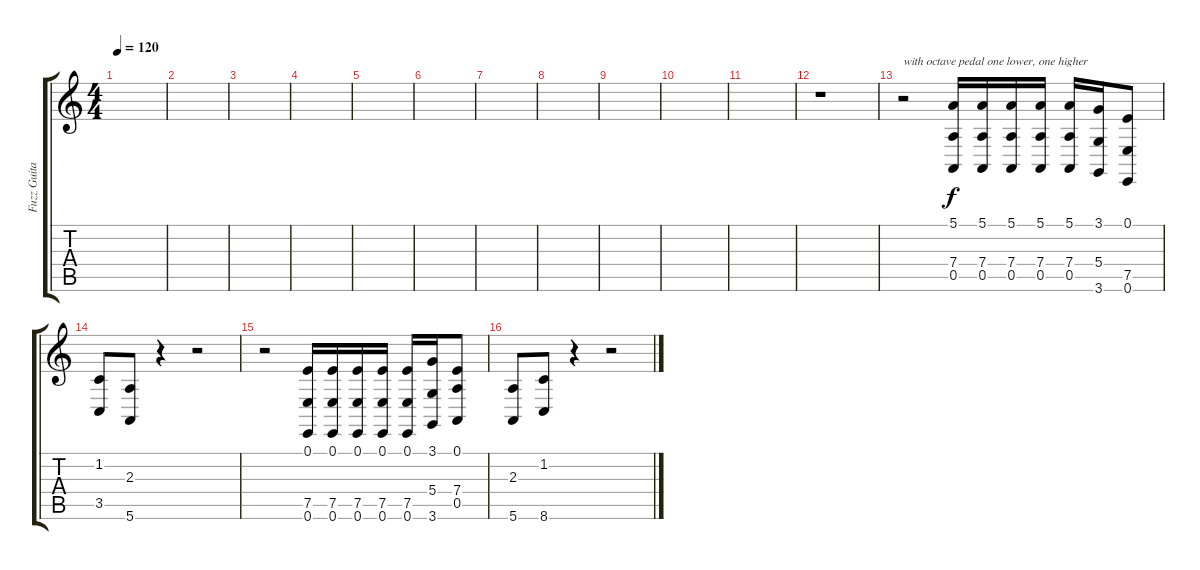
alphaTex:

\track ("Fuzz Guitar" "Fuzz Guita") {instrument lead2sawtooth}
\staff {score tabs}
\tuning (E4 B3 G3 D3 A2 E2) {hide}
\ts (4 4)
\tempo 120
\clef g2
\ks c
|
|
|
|
|
|
|
|
|
|
|
r.1 |
r.2{txt "with octave pedal one lower, one higher"} (5.1 7.4 0.5).16 (5.1 7.4 0.5).16 (5.1 7.4 0.5).16 (5.1 7.4 0.5).16 (5.1 7.4 0.5).16 (3.1 5.4 3.6).16 (0.1 7.5 0.6).8 |
(1.2 3.5).8 (2.3 5.6).8 r.4 r.2 |
r.2 (0.1 7.5 0.6).16 (0.1 7.5 0.6).16 (0.1 7.5 0.6).16 (0.1 7.5 0.6).16 (0.1 7.5 0.6).16 (3.1 5.4 3.6).16 (0.1 7.4 0.5).8 |
(2.3 5.6).8 (1.2 8.6).8 r.4 r.2
